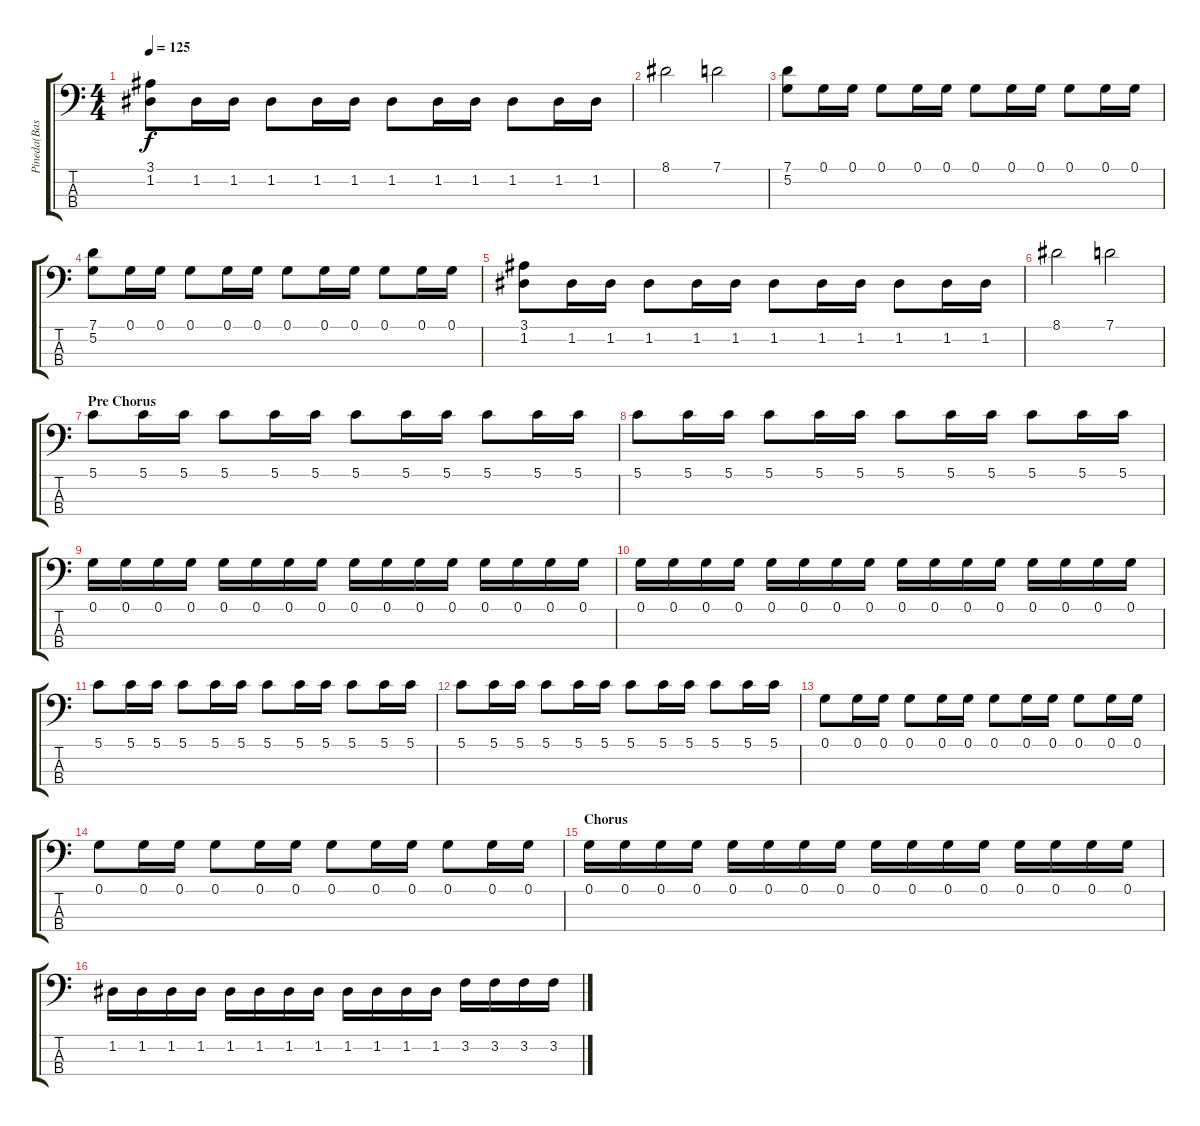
\track ("Pineda(Bass)" "Pineda(Bas") {instrument electricbassfinger}
\staff {score tabs}
\tuning (G2 D2 A1 E1) {hide}
\ts (4 4)
\tempo 125
\clef f4
\ks c
(3.1 1.2).8{dy f} 1.2.16 1.2.16 1.2.8 1.2.16 1.2.16 1.2.8 1.2.16 1.2.16 1.2.8 1.2.16 1.2.16 |
8.1.2 7.1.2 |
(7.1 5.2).8 0.1.16 0.1.16 0.1.8 0.1.16 0.1.16 0.1.8 0.1.16 0.1.16 0.1.8 0.1.16 0.1.16 |
(7.1 5.2).8 0.1.16 0.1.16 0.1.8 0.1.16 0.1.16 0.1.8 0.1.16 0.1.16 0.1.8 0.1.16 0.1.16 |
(3.1 1.2).8 1.2.16 1.2.16 1.2.8 1.2.16 1.2.16 1.2.8 1.2.16 1.2.16 1.2.8 1.2.16 1.2.16 |
8.1.2 7.1.2 |
\section ("" "Pre Chorus")
5.1.8 5.1.16 5.1.16 5.1.8 5.1.16 5.1.16 5.1.8 5.1.16 5.1.16 5.1.8 5.1.16 5.1.16 |
5.1.8 5.1.16 5.1.16 5.1.8 5.1.16 5.1.16 5.1.8 5.1.16 5.1.16 5.1.8 5.1.16 5.1.16 |
0.1.16 0.1.16 0.1.16 0.1.16 0.1.16 0.1.16 0.1.16 0.1.16 0.1.16 0.1.16 0.1.16 0.1.16 0.1.16 0.1.16 0.1.16 0.1.16 |
0.1.16 0.1.16 0.1.16 0.1.16 0.1.16 0.1.16 0.1.16 0.1.16 0.1.16 0.1.16 0.1.16 0.1.16 0.1.16 0.1.16 0.1.16 0.1.16 |
5.1.8 5.1.16 5.1.16 5.1.8 5.1.16 5.1.16 5.1.8 5.1.16 5.1.16 5.1.8 5.1.16 5.1.16 |
5.1.8 5.1.16 5.1.16 5.1.8 5.1.16 5.1.16 5.1.8 5.1.16 5.1.16 5.1.8 5.1.16 5.1.16 |
0.1.8 0.1.16 0.1.16 0.1.8 0.1.16 0.1.16 0.1.8 0.1.16 0.1.16 0.1.8 0.1.16 0.1.16 |
0.1.8 0.1.16 0.1.16 0.1.8 0.1.16 0.1.16 0.1.8 0.1.16 0.1.16 0.1.8 0.1.16 0.1.16 |
\section ("" "Chorus")
0.1.16 0.1.16 0.1.16 0.1.16 0.1.16 0.1.16 0.1.16 0.1.16 0.1.16 0.1.16 0.1.16 0.1.16 0.1.16 0.1.16 0.1.16 0.1.16 |
1.2.16 1.2.16 1.2.16 1.2.16 1.2.16 1.2.16 1.2.16 1.2.16 1.2.16 1.2.16 1.2.16 1.2.16 3.2.16 3.2.16 3.2.16 3.2.16
